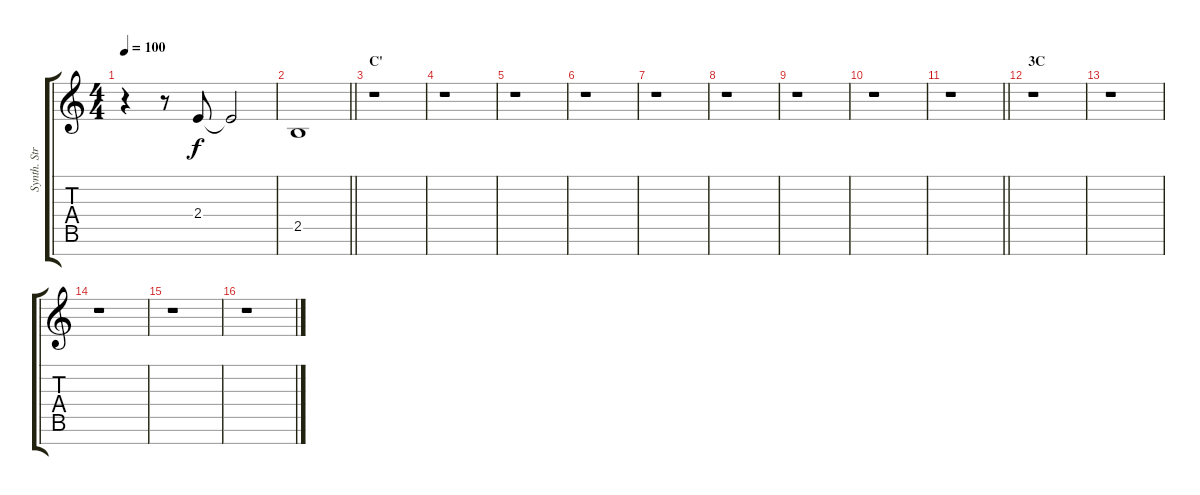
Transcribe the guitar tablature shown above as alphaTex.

\track ("Synth. Strings II" "Synth. Str") {instrument synthstrings1}
\staff {score tabs}
\tuning (E5 B4 G4 D4 A3 E3 B2) {hide}
\ts (4 4)
\tempo 100
\clef g2
\ks c
r.4{dy f} r.8 2.4.8 2.4{t}.2 |
\barLineRight lightlight
2.5.1 |
\section ("" "C'")
r.1 |
r.1 |
r.1 |
r.1 |
r.1 |
r.1 |
r.1 |
r.1 |
\barLineRight lightlight
r.1 |
\section ("" "3C")
r.1 |
r.1 |
r.1 |
r.1 |
r.1
